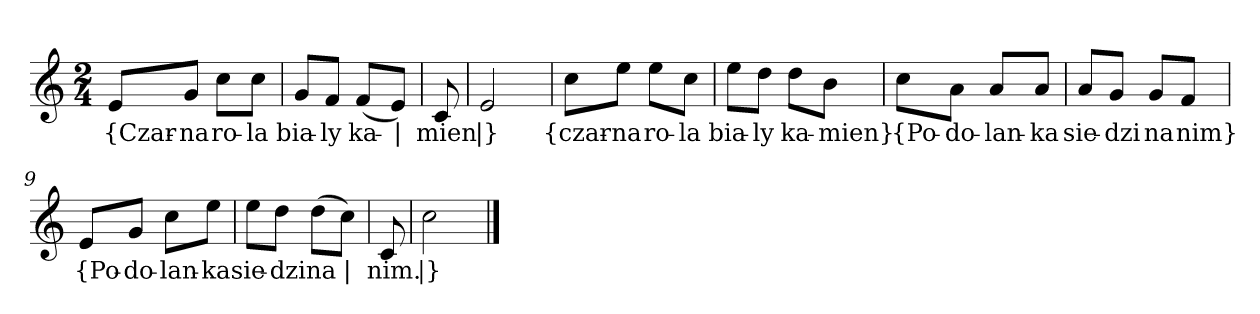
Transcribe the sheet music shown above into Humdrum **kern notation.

**kern	**text
*part1	*part1
*staff1	*staff1
*clefG2	*
*k[]	*
*C:	*
*M2/4	*
=	=
8e/L	{Czar-
8g/J	-na
8cc\L	ro-
8cc\J	-la
=2	=2
8g/L	bia-
8f/J	-ly
(8f/L	ka-
8e/J)	|
=3y	=3y
8c	-mien
=4	=4
2e	|}
=5y	=5y
8cc\L	{czar-
8ee\J	-na
8ee\L	ro-
8cc\J	-la
=6	=6
8ee\L	bia-
8dd\J	-ly
8dd\L	ka-
8b\J	-mien}
=7y	=7y
8cc\L	{Po-
8a\J	-do-
8a/L	-lan-
8a/J	-ka
=8	=8
8a/L	sie-
8g/J	-dzi
8g/L	na
8f/J	nim}
=9y	=9y
8e/L	{Po-
8g/J	-do-
8cc\L	-lan-
8ee\J	-ka
=10	=10
8ee\L	sie-
8dd\J	-dzi
(8dd\L	na
8cc\J)	|
=11y	=11y
8c	nim.
=12	=12
2cc	|}
==	==
*-	*-
